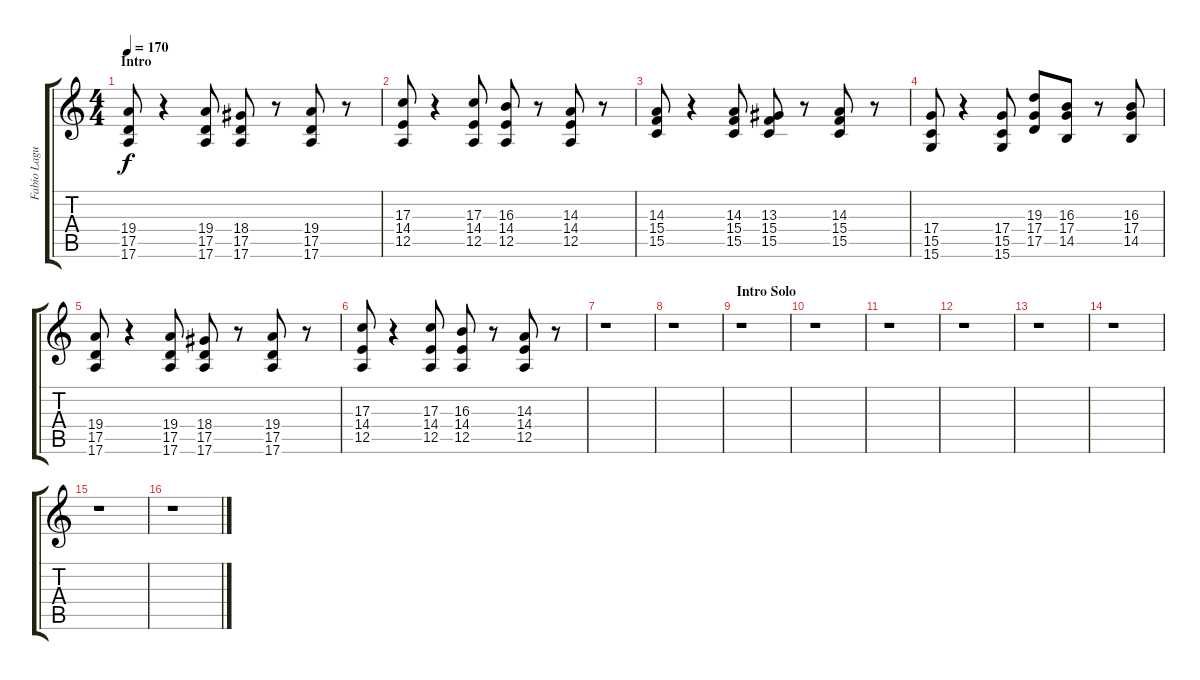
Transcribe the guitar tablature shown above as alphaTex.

\track ("Fabio Laguna" "Fabio Lagu") {instrument orchestrahit}
\staff {score tabs}
\tuning (E4 B3 G3 D3 A2 E2) {hide}
\ts (4 4)
\section ("" "Intro")
\tempo 170
\clef g2
\ks c
(19.4 17.5 17.6).8{dy f instrument orchestrahit} r.4 (19.4 17.5 17.6).8 (18.4 17.5 17.6).8 r.8 (19.4 17.5 17.6).8 r.8 |
(17.3 14.4 12.5).8 r.4 (17.3 14.4 12.5).8 (16.3 14.4 12.5).8 r.8 (14.3 14.4 12.5).8 r.8 |
(14.3 15.4 15.5).8 r.4 (14.3 15.4 15.5).8 (13.3 15.4 15.5).8 r.8 (14.3 15.4 15.5).8 r.8 |
(17.4 15.5 15.6).8 r.4 (17.4 15.5 15.6).8 (19.3 17.4 17.5).8 (16.3 17.4 14.5).8 r.8 (16.3 17.4 14.5).8 |
(19.4 17.5 17.6).8 r.4 (19.4 17.5 17.6).8 (18.4 17.5 17.6).8 r.8 (19.4 17.5 17.6).8 r.8 |
(17.3 14.4 12.5).8 r.4 (17.3 14.4 12.5).8 (16.3 14.4 12.5).8 r.8 (14.3 14.4 12.5).8 r.8 |
r.1 |
r.1 |
\section ("" "Intro Solo")
r.1 |
r.1 |
r.1 |
r.1 |
r.1 |
r.1 |
r.1 |
r.1
